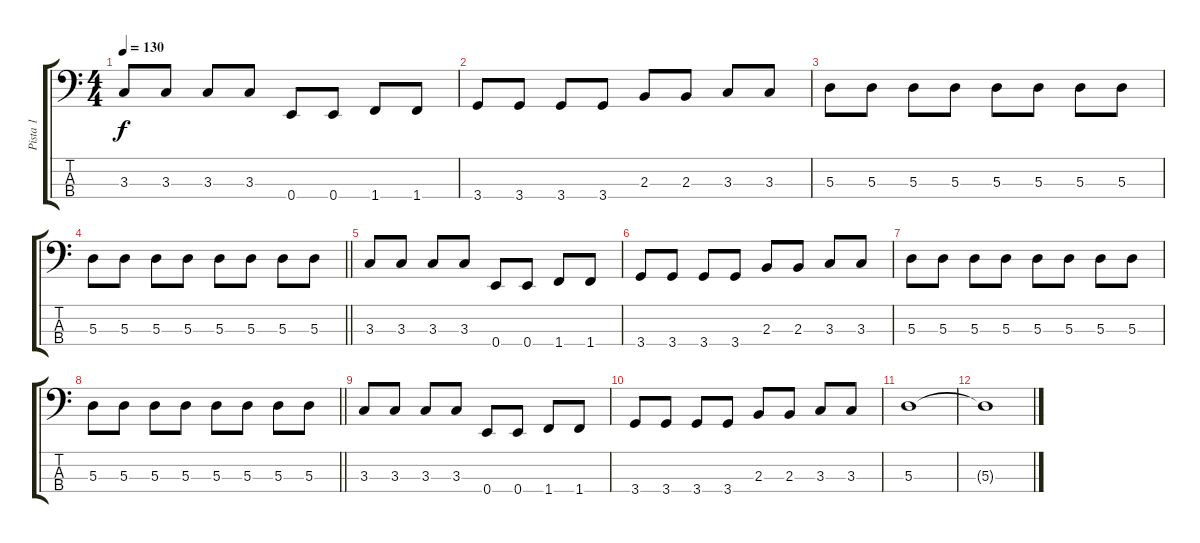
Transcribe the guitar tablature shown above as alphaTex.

\track ("Pista 1" "Pista 1") {instrument electricbassfinger}
\staff {score tabs}
\tuning (G2 D2 A1 E1) {hide}
\ts (4 4)
\tempo 130
\clef f4
\ks c
3.3.8{dy f} 3.3.8 3.3.8 3.3.8 0.4.8 0.4.8 1.4.8 1.4.8 |
3.4.8 3.4.8 3.4.8 3.4.8 2.3.8 2.3.8 3.3.8 3.3.8 |
5.3.8 5.3.8 5.3.8 5.3.8 5.3.8 5.3.8 5.3.8 5.3.8 |
\barLineRight lightlight
5.3.8 5.3.8 5.3.8 5.3.8 5.3.8 5.3.8 5.3.8 5.3.8 |
3.3.8 3.3.8 3.3.8 3.3.8 0.4.8 0.4.8 1.4.8 1.4.8 |
3.4.8 3.4.8 3.4.8 3.4.8 2.3.8 2.3.8 3.3.8 3.3.8 |
5.3.8 5.3.8 5.3.8 5.3.8 5.3.8 5.3.8 5.3.8 5.3.8 |
\barLineRight lightlight
5.3.8 5.3.8 5.3.8 5.3.8 5.3.8 5.3.8 5.3.8 5.3.8 |
3.3.8 3.3.8 3.3.8 3.3.8 0.4.8 0.4.8 1.4.8 1.4.8 |
3.4.8 3.4.8 3.4.8 3.4.8 2.3.8 2.3.8 3.3.8 3.3.8 |
5.3.1 |
5.3{t}.1
